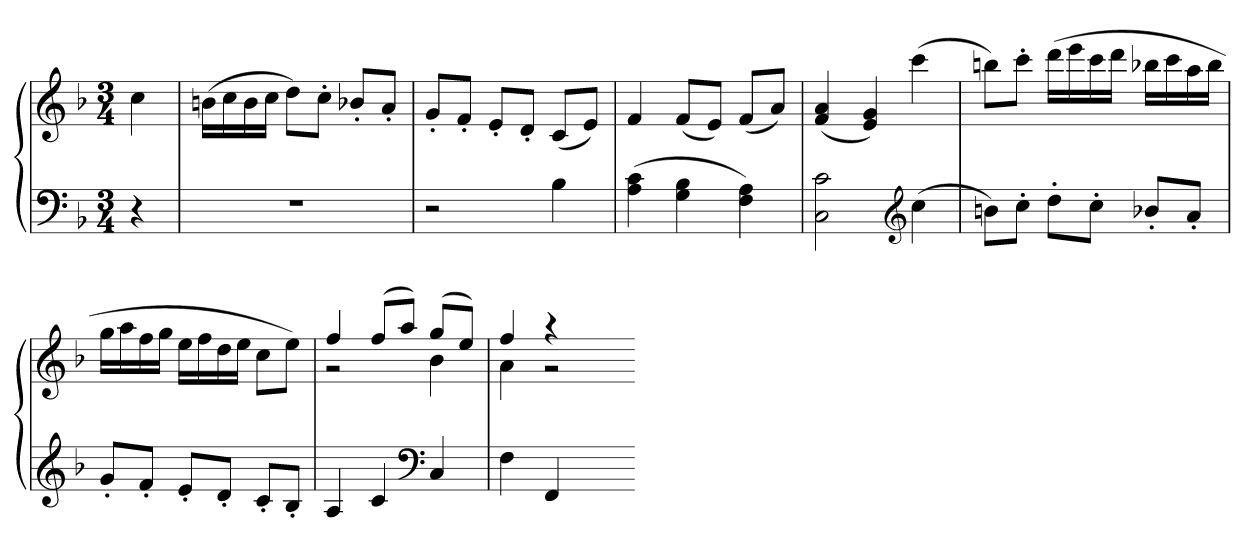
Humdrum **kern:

**kern	**kern
*part1	*part1
*staff2	*staff1
*clefF4	*clefG2
*k[b-]	*k[b-]
*M3/4	*M3/4
=	=
4r	4cc
=	=
2.r	(16bnLL
.	16cc
.	16b
.	16ccJJ
.	8ddL)
.	8cc'J
.	8b-X'L
.	8a'J
=	=
2r	8g'L
.	8f'J
.	8e'L
.	8d'J
4B-	(8cL
.	8eJ)
=	=
(4A 4c	4f
4G 4B-	(8fL
.	8eJ)
4F 4A)	(8fL
.	8aJ)
=	=
2C 2c	(4f 4a
.	4e 4g)
*clefG2	*
(4cc	(4ccc
=	=
8bnL)	8bbnL)
8cc'J	8ccc'J
8dd'L	(16dddLL
.	16eee
8cc'J	16ccc
.	16dddJJ
8b-X'L	16bb-XLL
.	16ccc
8a'J	16aa
.	16bb-JJ
=	=
8g'L	16ggLL
.	16aa
8f'J	16ff
.	16ggJJ
8e'L	16eeLL
.	16ff
8d'J	16dd
.	16eeJJ
8c'L	8ccL
8B-'J	8eeJ)
=	=
*	*^
4A	4ff	2r
4c	(8ffL	.
.	8aaJ)	.
*clefF4	*	*
4C	(8ggL	4b-
.	8eeJ)	.
=	=	=
4F	4ff	4a
4FF	4r	2r
4ryy	4ryy	.
*	*v	*v
=-	=-
*-	*-
